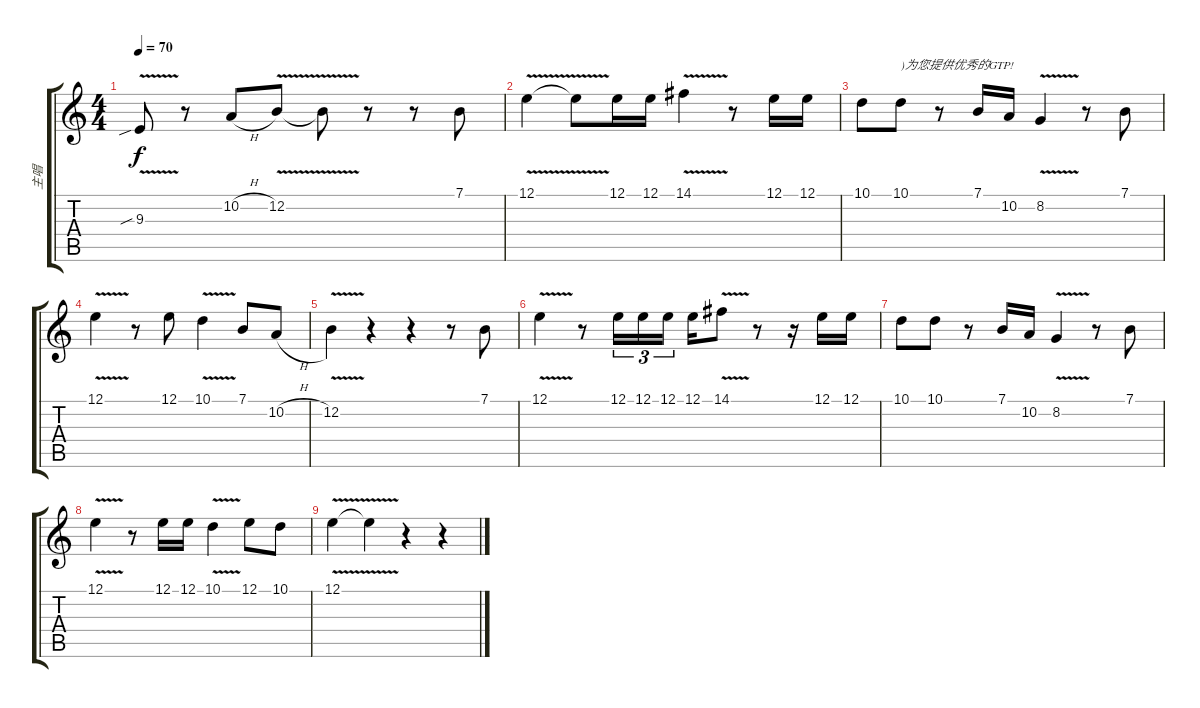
\track ("主唱" "主唱") {instrument lead3calliope}
\staff {score tabs}
\tuning (E4 B3 G3 D3 A2 E2) {hide}
\ts (4 4)
\tempo 70
\clef g2
\ks c
9.3{v sib}.8{dy f} r.8 10.2{h}.8 12.2{v}.8 12.2{t}.8 r.8 r.8 7.1.8 |
12.1{v}.4 12.1{t}.8 12.1.16 12.1.16 14.1{v}.4 r.8 12.1.16 12.1.16 |
10.1.8 10.1.8{txt ")为您提供优秀的GTP!"} r.8 7.1.16 10.2.16 8.2{v}.4 r.8 7.1.8 |
12.1{v}.4 r.8 12.1.8 10.1{v}.4 7.1.8 10.2{h}.8 |
12.2{v}.4 r.4 r.4 r.8 7.1.8 |
12.1{v}.4 r.8 12.1.16{tu (3 2)} 12.1.16{tu (3 2)} 12.1.16{tu (3 2)} 12.1.16 14.1{v}.8 r.8 r.16 12.1.16 12.1.16 |
10.1.8 10.1.8 r.8 7.1.16 10.2.16 8.2{v}.4 r.8 7.1.8 |
12.1{v}.4 r.8 12.1.16 12.1.16 10.1{v}.4 12.1.8 10.1.8 |
12.1{v}.4 12.1{t}.4 r.4 r.4
